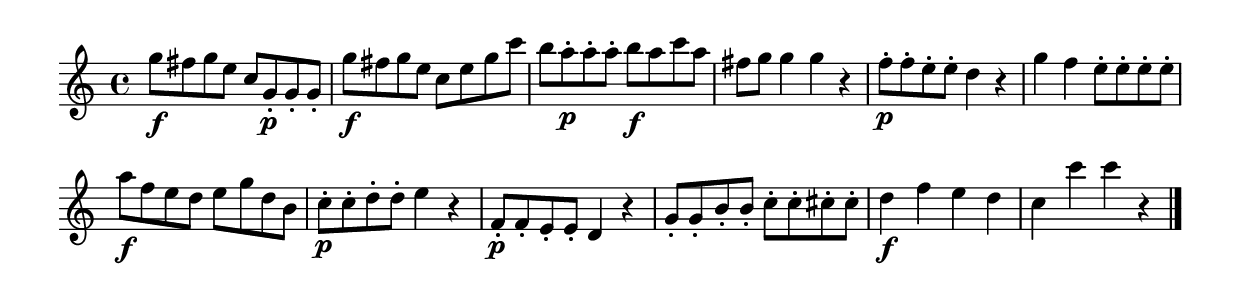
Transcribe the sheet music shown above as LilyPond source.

\version "2.18.2"

melody = {
    \relative c' {
    \clef treble
    \time 4/4
    
    g''8\f fis8 g8 e8 c8 g8-.\p g8-. g8-.
    g'8\f fis8 g8 e8 c8 e8 g8 c8
    b8 a8-.\p a8-. a8-. b8\f a8 c8 a8
    fis8 g8 g4 g4 r4
    f8-.\p f8-. e8-. e8-. d4 r4
    g4 f4 e8-. e8-. e8-. e8-.
    a8\f f8 e8 d8 e8 g8 d8 b8
    c8-.\p c8-. d8-. d8-. e4 r4
    f,8-.\p f8-. e8-. e8-. d4 r4
    g8-. g8-. b8-. b8-. c8-. c8-. cis8-. cis8-.
    d4\f f4 e4 d4
    c4 c'4 c4 r4
    \bar "|."

    }
}

% Export melody to pdf and midi files

\score{
    \melody
    \layout {
        \context {
        \Score
        \omit BarNumber }
    indent = #0 }
     \midi {}
    }